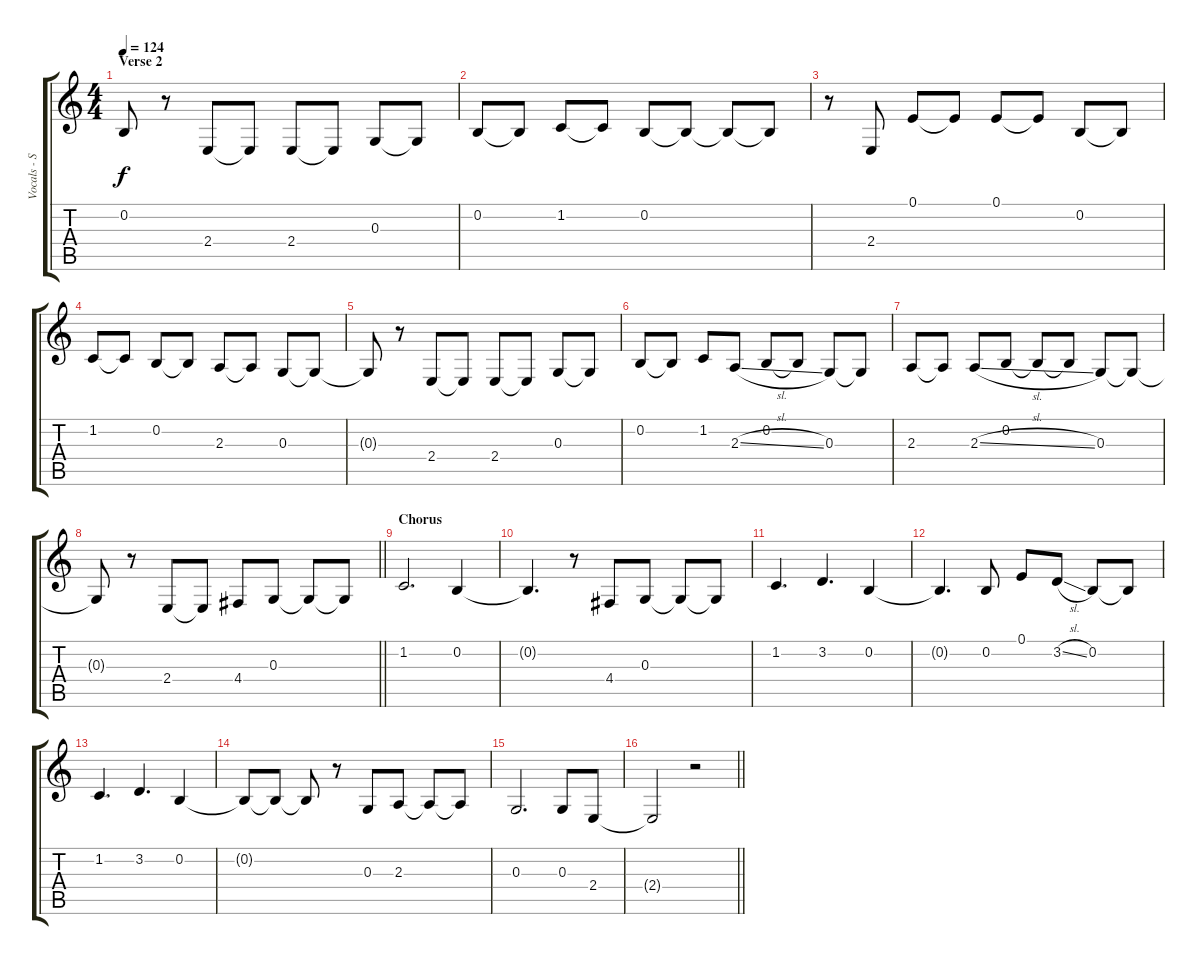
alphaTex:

\track ("Vocals - Shaun Morgan" "Vocals - S") {instrument oboe}
\staff {score tabs}
\tuning (E4 B3 G3 D3 A2 E2) {hide}
\ts (4 4)
\section ("" "Verse 2")
\tempo 124
\clef g2
\ks c
0.2{t}.8{dy f} r.8 2.4.8 2.4{t}.8 2.4.8 2.4{t}.8 0.3.8 0.3{t}.8 |
0.2.8 0.2{t}.8 1.2.8 1.2{t}.8 0.2.8 0.2{t}.8 0.2{t}.8 0.2{t}.8 |
r.8 2.4.8 0.1.8 0.1{t}.8 0.1.8 0.1{t}.8 0.2.8 0.2{t}.8 |
1.2.8 1.2{t}.8 0.2.8 0.2{t}.8 2.3.8 2.3{t}.8 0.3.8 0.3{t}.8 |
0.3{t}.8 r.8 2.4.8 2.4{t}.8 2.4.8 2.4{t}.8 0.3.8 0.3{t}.8 |
0.2.8 0.2{t}.8 1.2.8 2.3{sl}.8 0.2.8 0.2{t}.8 0.3.8 0.3{t}.8 |
2.3.8 2.3{t}.8 2.3{sl}.8 0.2.8 0.2{t}.8 0.2{t}.8 0.3.8 0.3{t}.8 |
\barLineRight lightlight
0.3{t}.8 r.8 2.4.8 2.4{t}.8 4.4.8 0.3.8 0.3{t}.8 0.3{t}.8 |
\section ("" "Chorus")
1.2.2{d} 0.2.4 |
0.2{t}.4{d} r.8 4.4.8 0.3.8 0.3{t}.8 0.3{t}.8 |
1.2.4{d} 3.2.4{d} 0.2.4 |
0.2{t}.4{d} 0.2.8 0.1.8 3.2{sl}.8 0.2.8 0.2{t}.8 |
1.2.4{d} 3.2.4{d} 0.2.4 |
0.2{t}.8 0.2{t}.8 0.2{t}.8 r.8 0.3.8 2.3.8 2.3{t}.8 2.3{t}.8 |
0.3.2{d} 0.3.8 2.4.8 |
\barLineRight lightlight
2.4{t}.2 r.2
